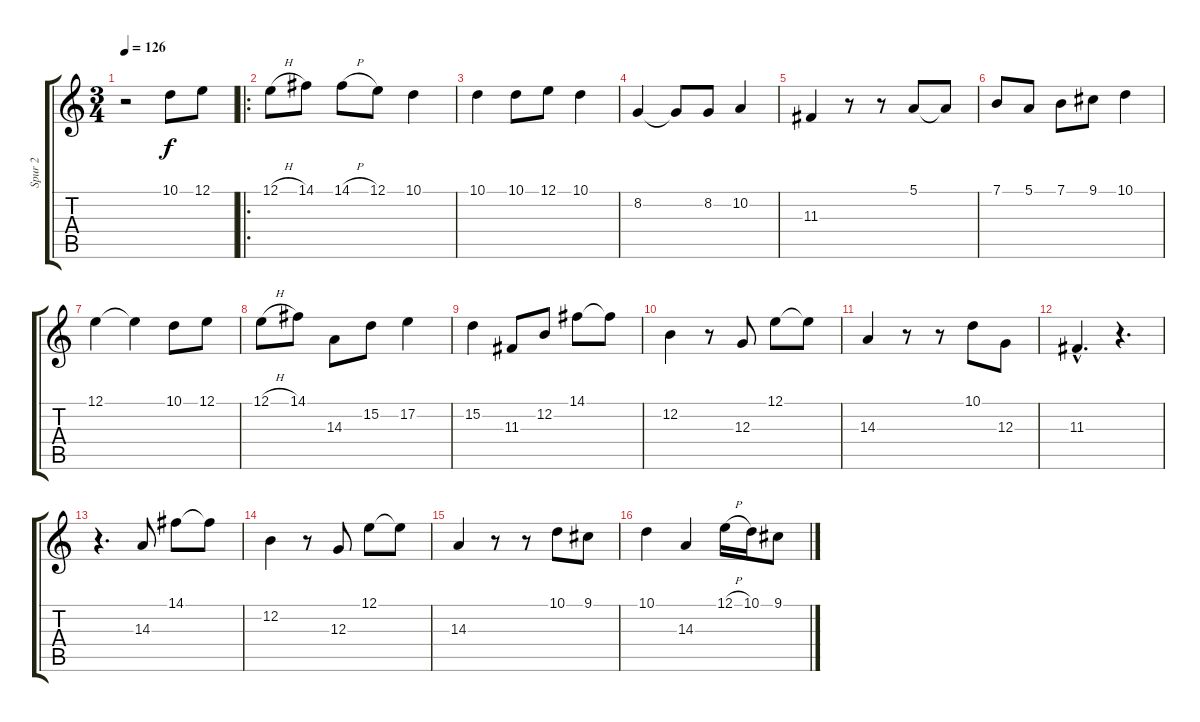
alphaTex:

\track ("Spur 2" "Spur 2") {instrument flute}
\staff {score tabs}
\tuning (E4 B3 G3 D3 A2 E2) {hide}
\ts (3 4)
\tempo 126
\clef g2
\ks c
r.2{dy f instrument flute} 10.1.8 12.1.8 |
\ro
12.1{h}.8 14.1.8 14.1{h}.8 12.1.8 10.1.4 |
10.1.4 10.1.8 12.1.8 10.1.4 |
8.2.4 8.2{t}.8 8.2.8 10.2.4 |
11.3.4 r.8 r.8 5.1.8 5.1{t}.8 |
7.1.8 5.1.8 7.1.8 9.1.8 10.1.4 |
12.1.4 12.1{t}.4 10.1.8 12.1.8 |
12.1{h}.8 14.1.8 14.3.8 15.2.8 17.2.4 |
15.2.4 11.3.8 12.2.8 14.1.8 14.1{t}.8 |
12.2.4 r.8 12.3.8 12.1.8 12.1{t}.8 |
14.3.4 r.8 r.8 10.1.8 12.3.8 |
11.3{hac}.4{d} r.4{d} |
r.4{d} 14.3.8 14.1.8 14.1{t}.8 |
12.2.4 r.8 12.3.8 12.1.8 12.1{t}.8 |
14.3.4 r.8 r.8 10.1.8 9.1.8 |
10.1.4 14.3.4 12.1{h}.16 10.1.16 9.1.8
